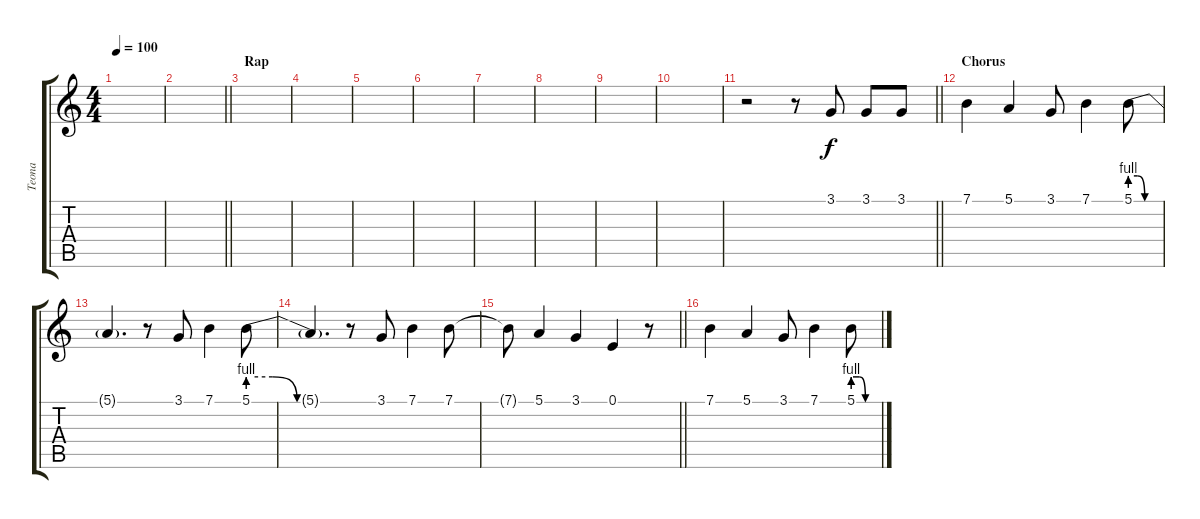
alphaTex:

\track ("Teona" "Teona") {instrument tenorsax}
\staff {score tabs}
\tuning (E4 B3 G3 D3 A2 D2) {hide}
\ts (4 4)
\tempo 100
\clef g2
\ks c
|
\barLineRight lightlight
|
\section ("" "Rap")
|
|
|
|
|
|
|
|
\barLineRight lightlight
r.2 r.8 3.1.8 3.1.8 3.1.8 |
\section ("" "Chorus")
7.1.4 5.1.4 3.1.8 7.1.4 5.1{be (custom 0 4 15 4 30 0 60 0)}.8 |
5.1{t}.4{d} r.8 3.1.8 7.1.4 5.1{be (custom 0 4 15 4 30 0 60 0)}.8 |
5.1{t}.4{d} r.8 3.1.8 7.1.4 7.1.8 |
\barLineRight lightlight
7.1{t}.8 5.1.4 3.1.4 0.1.4 r.8 |
7.1.4 5.1.4 3.1.8 7.1.4 5.1{be (custom 0 4 15 4 30 0 60 0)}.8
